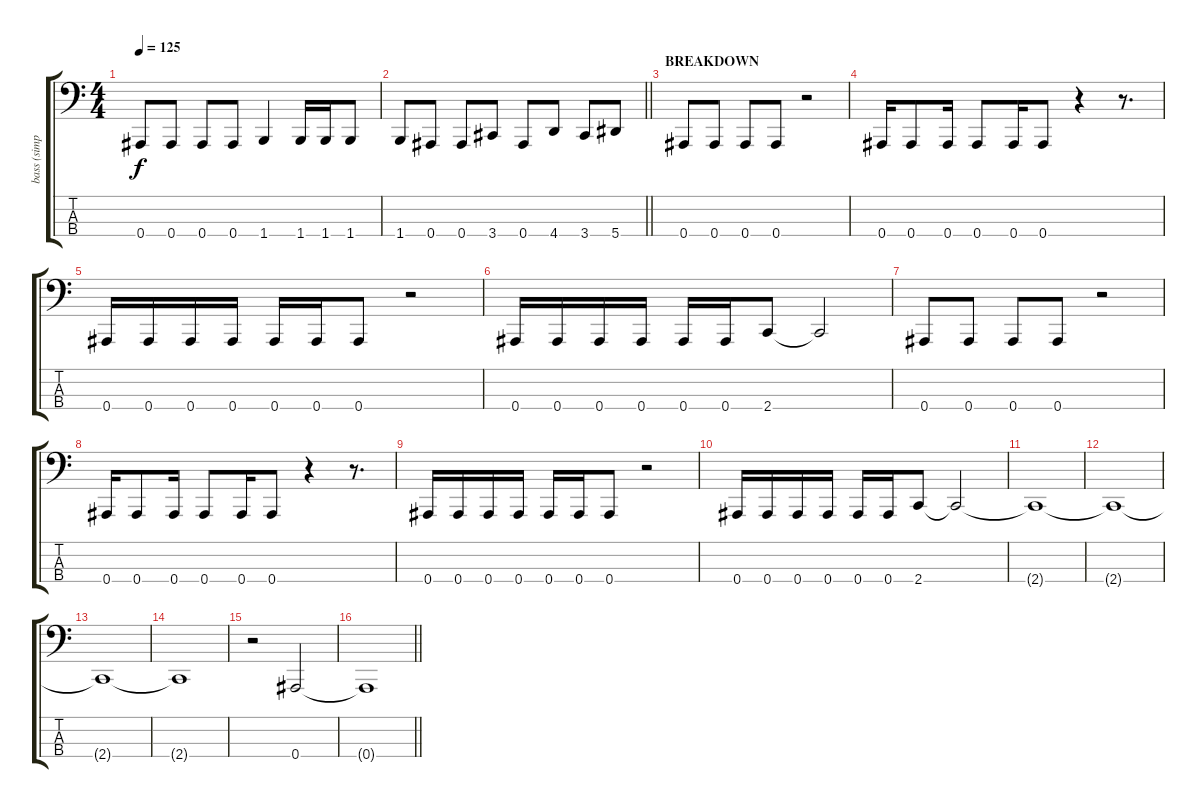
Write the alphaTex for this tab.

\track ("bass (simple)" "bass (simp") {instrument electricbasspick}
\staff {score tabs}
\tuning (Db2 Ab1 Eb1 Bb0) {hide}
\ts (4 4)
\tempo 125
\clef f4
\ks c
0.4.8{dy f} 0.4.8 0.4.8 0.4.8 1.4.4 1.4.16 1.4.16 1.4.8 |
\barLineRight lightlight
1.4.8 0.4.8 0.4.8 3.4.8 0.4.8 4.4.8 3.4.8 5.4.8 |
\section ("" "BREAKDOWN")
0.4.8 0.4.8 0.4.8 0.4.8 r.2 |
0.4.16 0.4.8 0.4.16 0.4.8 0.4.16 0.4.8 r.4 r.8{d} |
0.4.16 0.4.16 0.4.16 0.4.16 0.4.16 0.4.16 0.4.8 r.2 |
0.4.16 0.4.16 0.4.16 0.4.16 0.4.16 0.4.16 2.4.8 2.4{t}.2 |
0.4.8 0.4.8 0.4.8 0.4.8 r.2 |
0.4.16 0.4.8 0.4.16 0.4.8 0.4.16 0.4.8 r.4 r.8{d} |
0.4.16 0.4.16 0.4.16 0.4.16 0.4.16 0.4.16 0.4.8 r.2 |
0.4.16 0.4.16 0.4.16 0.4.16 0.4.16 0.4.16 2.4.8 2.4{t}.2 |
2.4{t}.1 |
2.4{t}.1 |
2.4{t}.1 |
2.4{t}.1 |
r.2 0.4.2 |
\barLineRight lightlight
0.4{t}.1
